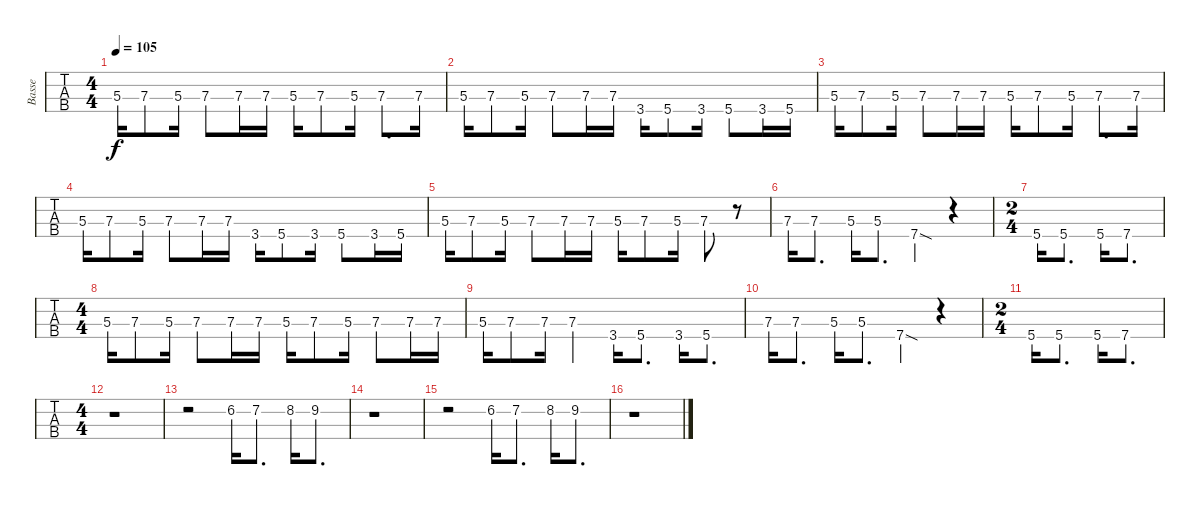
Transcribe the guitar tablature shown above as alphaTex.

\track ("Basse" "Basse") {instrument synthbass2}
\staff {tabs}
\tuning (G2 D2 A1 E1) {hide}
\ts (4 4)
\tempo 105
\clef f4
\ks c
5.3.16{dy f} 7.3.8 5.3.16 7.3.8 7.3.16 7.3.16 5.3.16 7.3.8 5.3.16 7.3.8{d} 7.3.16 |
5.3.16 7.3.8 5.3.16 7.3.8 7.3.16 7.3.16 3.4.16 5.4.8 3.4.16 5.4.8 3.4.16 5.4.16 |
5.3.16 7.3.8 5.3.16 7.3.8 7.3.16 7.3.16 5.3.16 7.3.8 5.3.16 7.3.8{d} 7.3.16 |
5.3.16 7.3.8 5.3.16 7.3.8 7.3.16 7.3.16 3.4.16 5.4.8 3.4.16 5.4.8 3.4.16 5.4.16 |
5.3.16 7.3.8 5.3.16 7.3.8 7.3.16 7.3.16 5.3.16 7.3.8 5.3.16 7.3.8 r.8 |
7.3.16 7.3.8{d} 5.3.16 5.3.8{d} 7.4{sod}.4 r.4 |
\ts (2 4)
5.4.16 5.4.8{d} 5.4.16 7.4.8{d} |
\ts (4 4)
5.3.16 7.3.8 5.3.16 7.3.8 7.3.16 7.3.16 5.3.16 7.3.8 5.3.16 7.3.8 7.3.16 7.3.16 |
5.3.16 7.3.8 7.3.16 7.3.4 3.4.16 5.4.8{d} 3.4.16 5.4.8{d} |
7.3.16 7.3.8{d} 5.3.16 5.3.8{d} 7.4{sod}.4 r.4 |
\ts (2 4)
5.4.16 5.4.8{d} 5.4.16 7.4.8{d} |
\ts (4 4)
r.1 |
r.2 6.2.16 7.2.8{d} 8.2.16 9.2.8{d} |
r.1 |
r.2 6.2.16 7.2.8{d} 8.2.16 9.2.8{d} |
r.1
